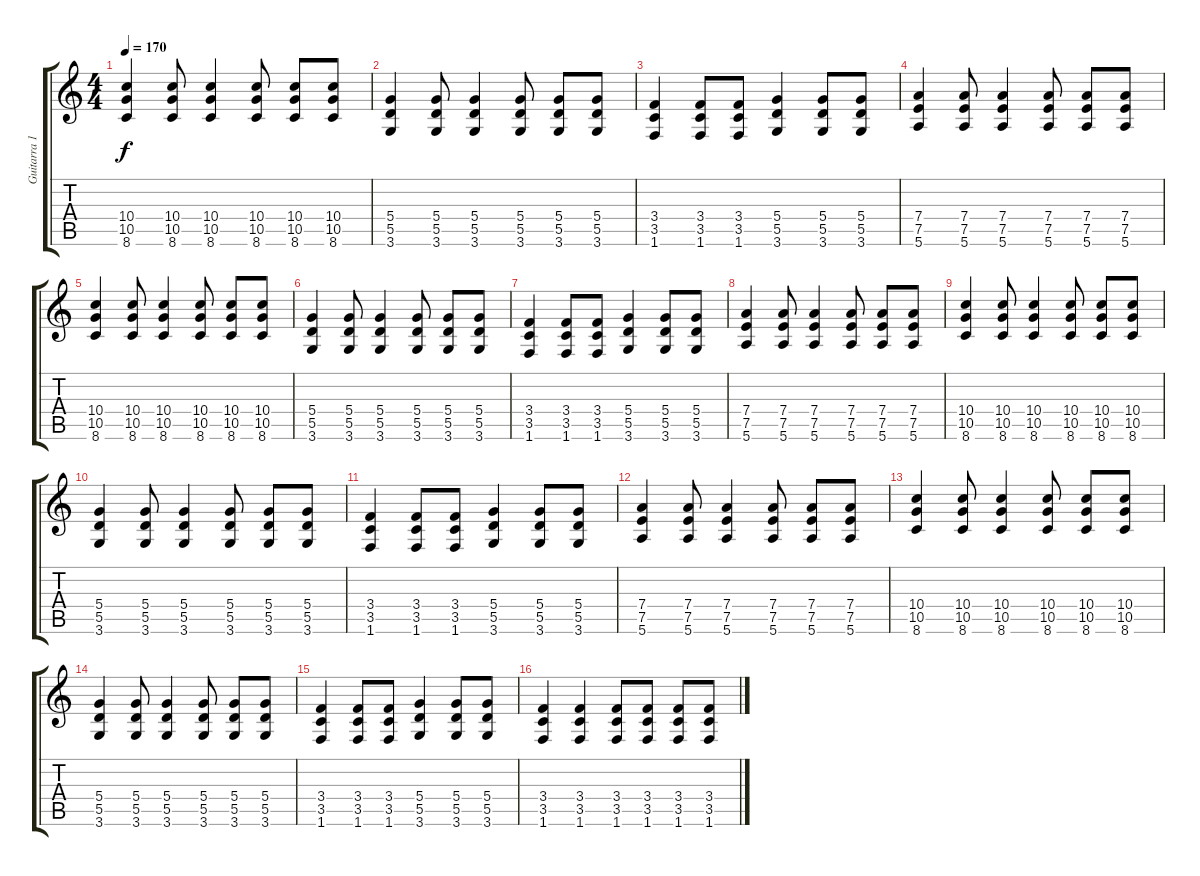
\track ("Guitarra 1" "Guitarra 1") {instrument overdrivenguitar}
\staff {score tabs}
\tuning (E4 B3 G3 D3 A2 E2) {hide}
\ts (4 4)
\tempo 170
\clef g2
\ks c
(10.4 10.5 8.6).4{dy f} (10.4 10.5 8.6).8 (10.4 10.5 8.6).4 (10.4 10.5 8.6).8 (10.4 10.5 8.6).8 (10.4 10.5 8.6).8 |
(5.4 5.5 3.6).4 (5.4 5.5 3.6).8 (5.4 5.5 3.6).4 (5.4 5.5 3.6).8 (5.4 5.5 3.6).8 (5.4 5.5 3.6).8 |
(3.4 3.5 1.6).4 (3.4 3.5 1.6).8 (3.4 3.5 1.6).8 (5.4 5.5 3.6).4 (5.4 5.5 3.6).8 (5.4 5.5 3.6).8 |
(7.4 7.5 5.6).4 (7.4 7.5 5.6).8 (7.4 7.5 5.6).4 (7.4 7.5 5.6).8 (7.4 7.5 5.6).8 (7.4 7.5 5.6).8 |
(10.4 10.5 8.6).4 (10.4 10.5 8.6).8 (10.4 10.5 8.6).4 (10.4 10.5 8.6).8 (10.4 10.5 8.6).8 (10.4 10.5 8.6).8 |
(5.4 5.5 3.6).4 (5.4 5.5 3.6).8 (5.4 5.5 3.6).4 (5.4 5.5 3.6).8 (5.4 5.5 3.6).8 (5.4 5.5 3.6).8 |
(3.4 3.5 1.6).4 (3.4 3.5 1.6).8 (3.4 3.5 1.6).8 (5.4 5.5 3.6).4 (5.4 5.5 3.6).8 (5.4 5.5 3.6).8 |
(7.4 7.5 5.6).4 (7.4 7.5 5.6).8 (7.4 7.5 5.6).4 (7.4 7.5 5.6).8 (7.4 7.5 5.6).8 (7.4 7.5 5.6).8 |
(10.4 10.5 8.6).4 (10.4 10.5 8.6).8 (10.4 10.5 8.6).4 (10.4 10.5 8.6).8 (10.4 10.5 8.6).8 (10.4 10.5 8.6).8 |
(5.4 5.5 3.6).4 (5.4 5.5 3.6).8 (5.4 5.5 3.6).4 (5.4 5.5 3.6).8 (5.4 5.5 3.6).8 (5.4 5.5 3.6).8 |
(3.4 3.5 1.6).4 (3.4 3.5 1.6).8 (3.4 3.5 1.6).8 (5.4 5.5 3.6).4 (5.4 5.5 3.6).8 (5.4 5.5 3.6).8 |
(7.4 7.5 5.6).4 (7.4 7.5 5.6).8 (7.4 7.5 5.6).4 (7.4 7.5 5.6).8 (7.4 7.5 5.6).8 (7.4 7.5 5.6).8 |
(10.4 10.5 8.6).4 (10.4 10.5 8.6).8 (10.4 10.5 8.6).4 (10.4 10.5 8.6).8 (10.4 10.5 8.6).8 (10.4 10.5 8.6).8 |
(5.4 5.5 3.6).4 (5.4 5.5 3.6).8 (5.4 5.5 3.6).4 (5.4 5.5 3.6).8 (5.4 5.5 3.6).8 (5.4 5.5 3.6).8 |
(3.4 3.5 1.6).4 (3.4 3.5 1.6).8 (3.4 3.5 1.6).8 (5.4 5.5 3.6).4 (5.4 5.5 3.6).8 (5.4 5.5 3.6).8 |
(3.4 3.5 1.6).4 (3.4 3.5 1.6).4 (3.4 3.5 1.6).8 (3.4 3.5 1.6).8 (3.4 3.5 1.6).8 (3.4 3.5 1.6).8
